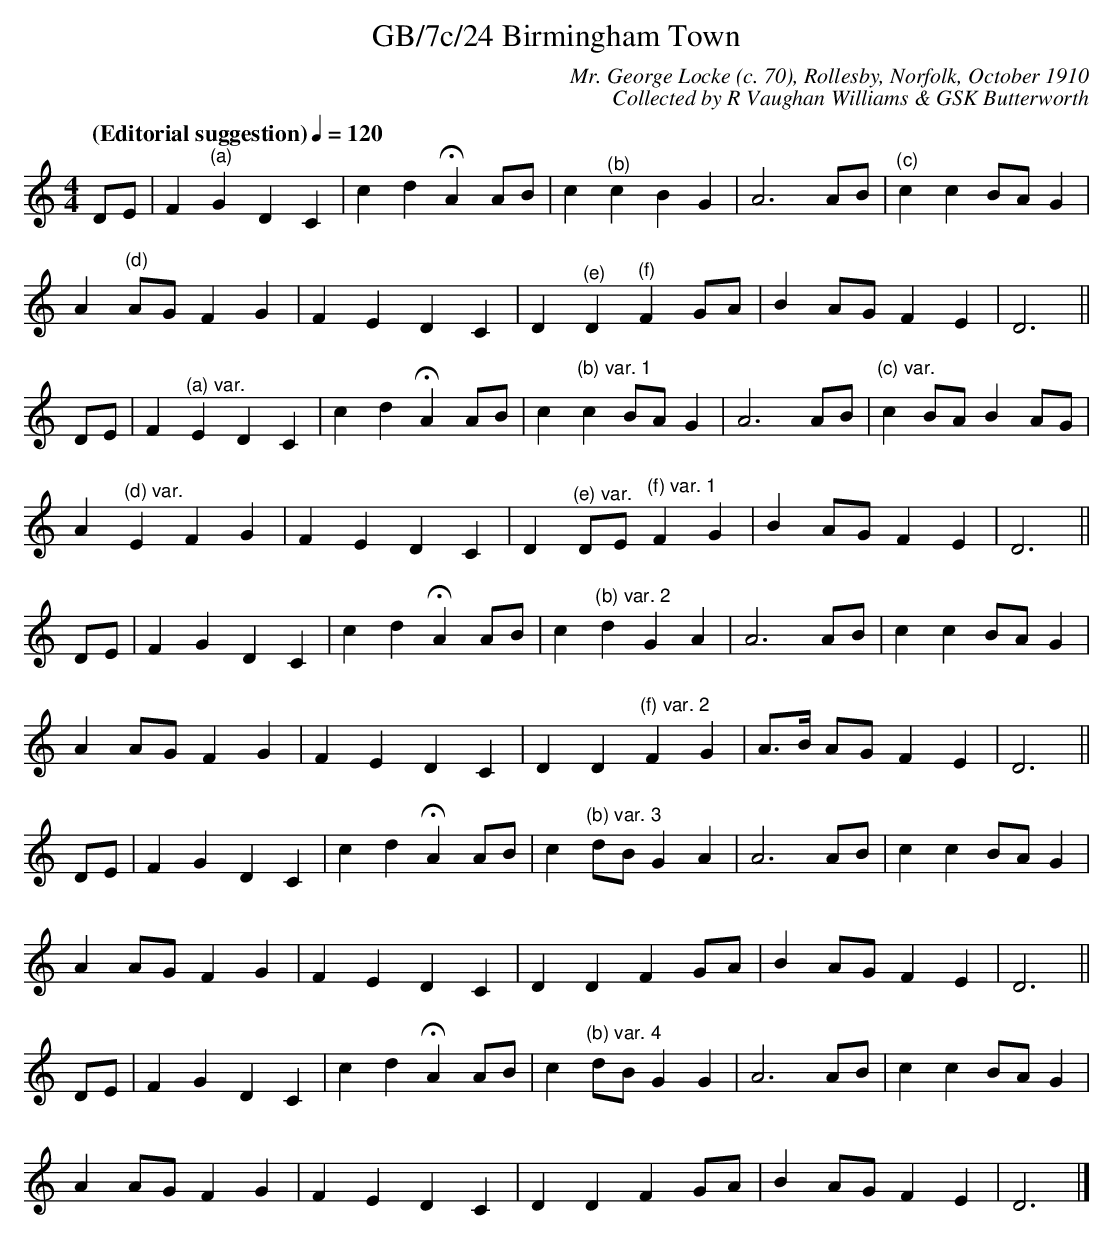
X:1
T:GB/7c/24 Birmingham Town
C:Mr. George Locke (c. 70), Rollesby, Norfolk, October 1910
C:Collected by R Vaughan Williams & GSK Butterworth
L:1/4
M:4/4
Q:"(Editorial suggestion)" 1/4=120
K:Ddor
D/E/ | F "^(a)"G D C | c d HA A/B/ | c "^(b)"c B G | A3 A/B/ |"^(c)"c c B/A/ G |
A "^(d)"A/G/ F G | F E D C | D "^(e)"D "^(f)"F G/A/ | B A/G/ F E | D3 ||$
D/E/ | F "^(a) var."E D C | c d HA A/B/ | c "^(b) var. 1"c B/A/ G |\
A3 A/B/ |"^(c) var."c B/A/ B A/G/ |
A "^(d) var."E F G | F E D C | D "^(e) var."D/E/ "^(f) var. 1"F G | B A/G/ F E | D3 ||
D/E/ | F G D C | c d HA A/B/ | c "^(b) var. 2"d G A | A3 A/B/ | c c B/A/ G |
A A/G/ F G | F E D C | D D "^(f) var. 2"F G | A/>B/ A/G/ F E | D3 ||
D/E/ | F G D C | c d HA A/B/ | c "^(b) var. 3"d/B/ G A | A3 A/B/ | c c B/A/ G |
A A/G/ F G | F E D C | D D F G/A/ | B A/G/ F E | D3 ||
D/E/ | F G D C | c d HA A/B/ | c "^(b) var. 4"d/B/ G G | A3 A/B/ | c c B/A/ G |
A A/G/ F G | F E D C | D D F G/A/ | B A/G/ F E | D3 |]
